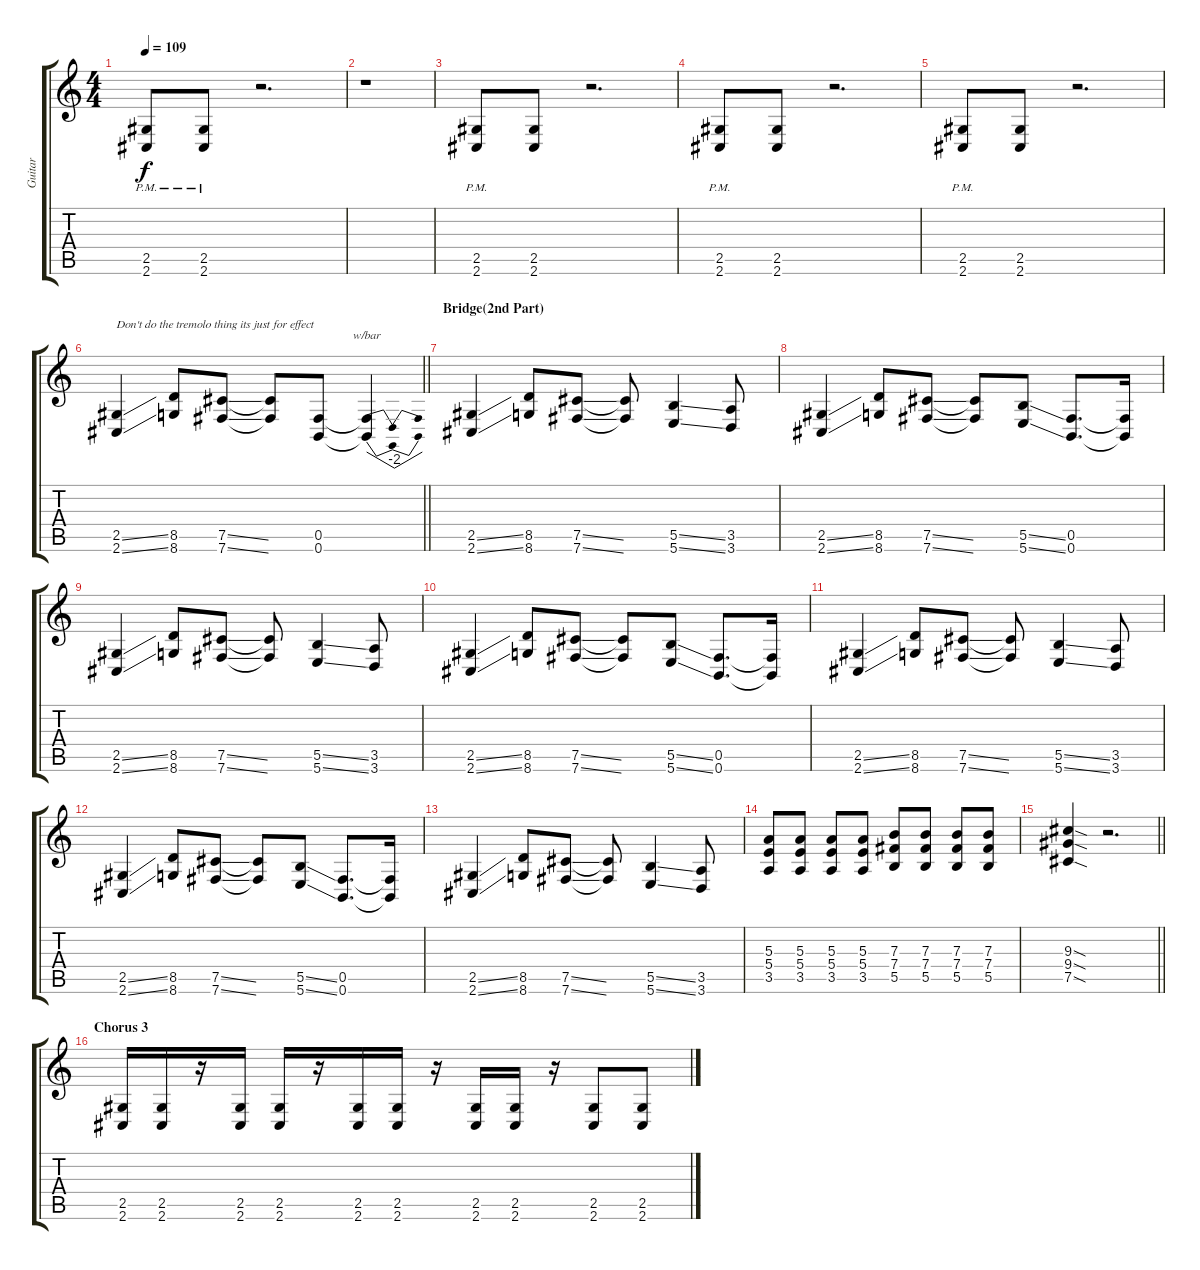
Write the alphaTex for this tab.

\track ("Guitar" "Guitar") {instrument distortionguitar}
\staff {score tabs}
\tuning (Db4 Ab3 E3 B2 Gb2 B1) {hide}
\ts (4 4)
\tempo 109
\clef g2
\ks c
(2.5{pm} 2.6{pm}).8{dy f} (2.5{pm} 2.6{pm}).8 r.2{d} |
r.1 |
(2.5{pm} 2.6{pm}).8 (2.5 2.6).8 r.2{d} |
(2.5{pm} 2.6{pm}).8 (2.5 2.6).8 r.2{d} |
(2.5{pm} 2.6{pm}).8 (2.5 2.6).8 r.2{d} |
\barLineRight lightlight
(2.5{ss} 2.6{ss}).4{txt "Don't do the tremolo thing its just for effect"} (8.5 8.6).8 (7.5{ss} 7.6{ss}).8 (7.5{t} 7.6{t}).8 (0.5 0.6).8 (0.5{t} 0.6{t}).4{tbe (dip default 0 0 30 -8 60 0)} |
\section ("" "Bridge(2nd Part)")
(2.5{ss} 2.6{ss}).4 (8.5 8.6).8 (7.5{ss} 7.6{ss}).8 (7.5{t} 7.6{t}).8 (5.5{ss} 5.6{ss}).4 (3.5 3.6).8 |
(2.5{ss} 2.6{ss}).4 (8.5 8.6).8 (7.5{ss} 7.6{ss}).8 (7.5{t} 7.6{t}).8 (5.5{ss} 5.6{ss}).8 (0.5 0.6).8{d} (0.5{t} 0.6{t}).16 |
(2.5{ss} 2.6{ss}).4 (8.5 8.6).8 (7.5{ss} 7.6{ss}).8 (7.5{t} 7.6{t}).8 (5.5{ss} 5.6{ss}).4 (3.5 3.6).8 |
(2.5{ss} 2.6{ss}).4 (8.5 8.6).8 (7.5{ss} 7.6{ss}).8 (7.5{t} 7.6{t}).8 (5.5{ss} 5.6{ss}).8 (0.5 0.6).8{d} (0.5{t} 0.6{t}).16 |
(2.5{ss} 2.6{ss}).4 (8.5 8.6).8 (7.5{ss} 7.6{ss}).8 (7.5{t} 7.6{t}).8 (5.5{ss} 5.6{ss}).4 (3.5 3.6).8 |
(2.5{ss} 2.6{ss}).4 (8.5 8.6).8 (7.5{ss} 7.6{ss}).8 (7.5{t} 7.6{t}).8 (5.5{ss} 5.6{ss}).8 (0.5 0.6).8{d} (0.5{t} 0.6{t}).16 |
(2.5{ss} 2.6{ss}).4 (8.5 8.6).8 (7.5{ss} 7.6{ss}).8 (7.5{t} 7.6{t}).8 (5.5{ss} 5.6{ss}).4 (3.5 3.6).8 |
(5.3 5.4 3.5).8 (5.3 5.4 3.5).8 (5.3 5.4 3.5).8 (5.3 5.4 3.5).8 (7.3 7.4 5.5).8 (7.3 7.4 5.5).8 (7.3 7.4 5.5).8 (7.3 7.4 5.5).8 |
\barLineRight lightlight
(9.3{sod} 9.4{sod} 7.5{sod}).4 r.2{d} |
\section ("" "Chorus 3")
(2.5 2.6).16 (2.5 2.6).16 r.16 (2.5 2.6).16 (2.5 2.6).16 r.16 (2.5 2.6).16 (2.5 2.6).16 r.16 (2.5 2.6).16 (2.5 2.6).16 r.16 (2.5 2.6).8 (2.5 2.6).8
